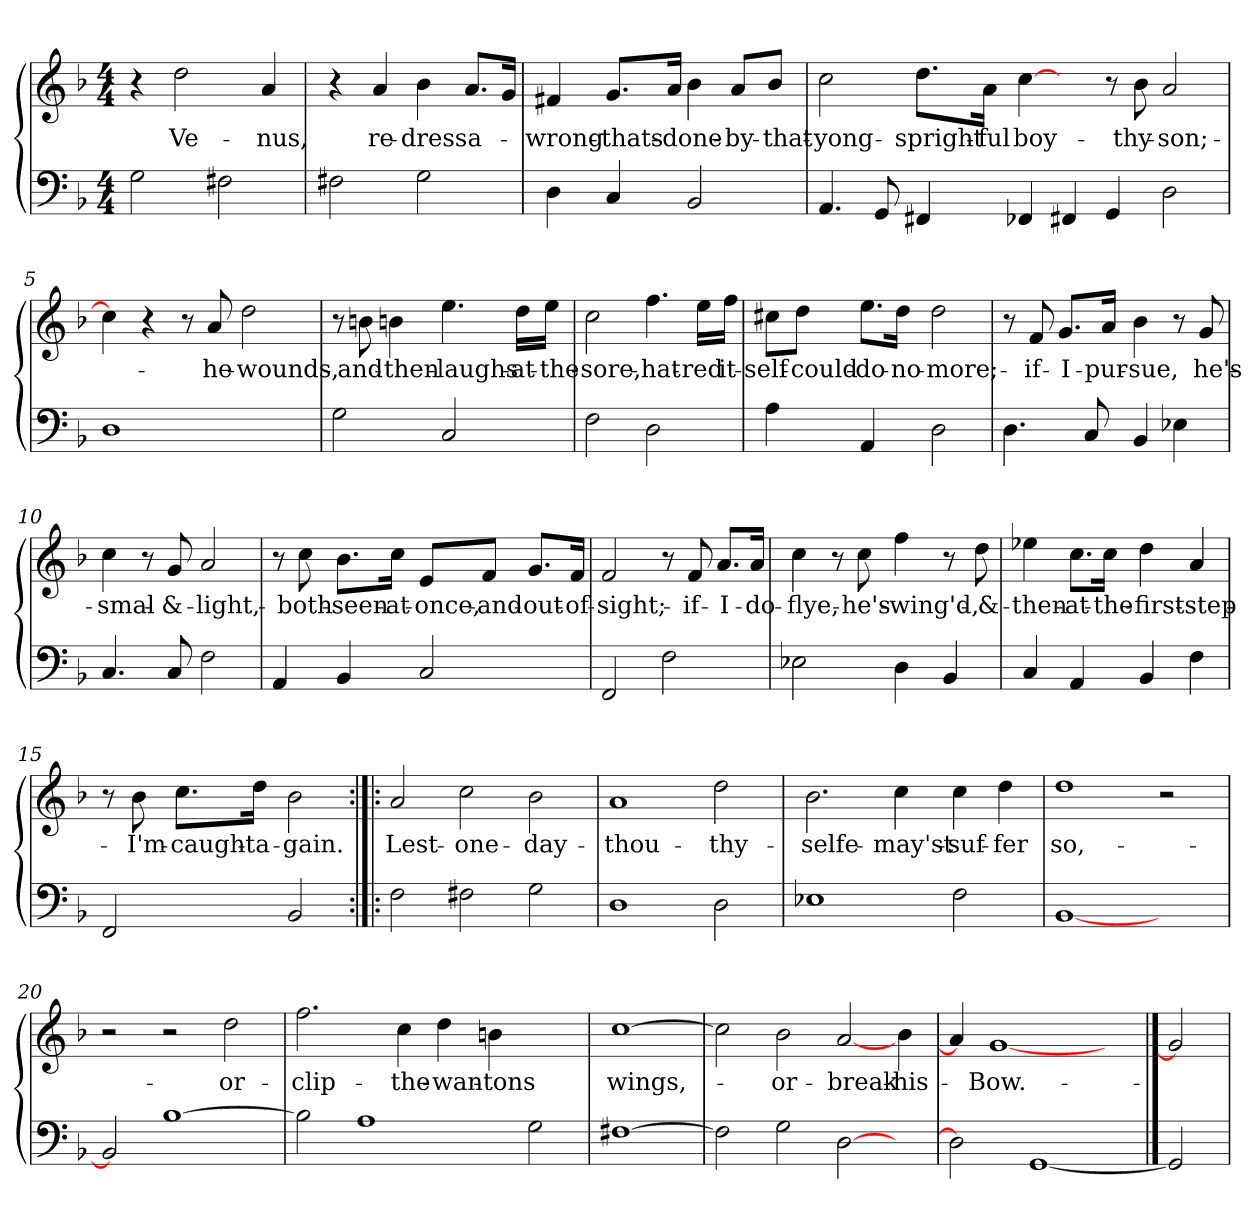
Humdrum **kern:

**kern	**kern	**text
*part2	*part1	*part1
*staff2	*staff1	*staff1
*clefF4	*clefG2	*
*k[b-]	*k[b-]	*
*d:	*d:	*
*M4/4	*M4/4	*
=1	=1	=1
2G\	4r	.
.	2dd\	Ve-
2F#X\	.	.
.	4a/	-nus,
=2	=2	=2
2F#X\	4r	.
.	4a/	re-
2G\	4b-\	-dress
.	8.a/L	a-
.	16g/Jk	.
=3	=3	=3
4D\	(4f#X/	wrong-
4C/	8.g/L	thats-
.	16a/Jk	done-
2BB-/	(4b-\	.
.	8a/L	by-
.	8b-/J	that-
=4	=4	=4
4.AA/	2cc\	yong-
8GG/	.	.
4FF#X/	8.dd\L	spright-
.	16a\Jk	-ful
4FF-X/	[4cc\	boy-
4FF#X/	4ryy	.
4GG/	8r	.
.	8b-\	thy-
2D\	2a/	son;-
!!LO:LB:g=z
=5	=5	=5
1D\	4cc\]	.
.	4r	.
.	8r	.
.	8a/	he-
.	2dd\	wounds,-
4ryy	.	.
=6	=6	=6
2G\	8r	.
.	8bn\	and-
.	4bn\	then-
2C/	4.ee\	laughs-
.	16dd\LL	at-
.	16ee\JJ	the-
=7	=7	=7
2F\	2cc\	sore,-
2D\	4.ff\	hat-
.	16ee\LL	-red
.	16ff\JJ	it-
=8	=8	=8
4A\	8cc#X\L	self-
.	8dd\J	could-
4AA/	8.ee\L	do-
.	16dd\Jk	no-
2D\	2dd\	more;-
!!LO:LB:g=z
=9	=9	=9
4.D\	8r	.
.	8f/	if-
.	8.g/L	I-
8C/	.	.
.	16a/Jk	pur-
4BB-/	4b-\	-sue,
4E-X\	8r	.
.	8g/	he's-
=10	=10	=10
4.C/	4cc\	smal-
.	8r	.
8C/	8g/	&-
2F\	2a/	light,-
=11	=11	=11
4AA/	8r	.
.	8cc\	both-
4BB-/	8.b-\L	seen-
.	16cc\Jk	at-
2C/	8e/L	once,-
.	8f/J	and-
.	8.g/L	out-
.	16f/Jk	of-
=12	=12	=12
2FF/	2f/	sight;-
2F\	8r	.
.	8f/	if-
.	8.a/L	I-
.	16a/Jk	do-
!!LO:LB:g=z
=13	=13	=13
2E-X\	4cc\	flye,-
.	8r	.
.	8cc\	he's-
4D\	4ff\	wing'd,-
4BB-/	8r	.
.	8dd\	&-
=14	=14	=14
4C/	4ee-X\	then-
4AA/	8.cc\L	at-
.	16cc\Jk	the-
4BB-/	4dd\	first-
4F\	4a/	step-
=15	=15	=15
2FF/	8r	.
.	8b-\	I'm-
.	8.cc\L	caught-
.	16dd\Jk	a-
2BB-/	2b-\	-gain.
=16:|!|:	=16:|!|:	=16:|!|:
2F\	2a/	Lest-
2F#X\	2cc\	one-
2G\	2b-\	day-
=17	=17	=17
1D\	1a/	thou-
2D\	2dd\	thy-
!!LO:LB:g=z
=18	=18	=18
1E-X\	2.b-\	selfe-
.	4cc\	may'st-
2F\	4cc\	suf-
.	4dd\	-fer
=19	=19	=19
[1BB-/	1dd\	so,-
2ryy	2r	.
=20	=20	=20
2BB-/]	2r	.
[1B-\	2r	.
.	2dd\	or-
!!LO:PB:g=z
=21	=21	=21
2B-\]	2.ff\	clip-
1A\	.	.
.	4cc\	the-
.	4dd\	wan-
.	4bn\	-tons
2G\	2ryy	.
=22	=22	=22
[1F#X\	[1cc\	wings,-
=23	=23	=23
2F#\]	2cc\]	.
2G\	2b-\	or-
[2D\	[2a/	break-
4ryy	4b-\	his-
=24	=24	=24
2D\]	4a/]	.
.	[1g/	Bow.-
[1GG/	.	.
.	4ryy	.
==25	==25	==25
2GG/]	2g/]	.
=	=	=
*-	*-	*-
